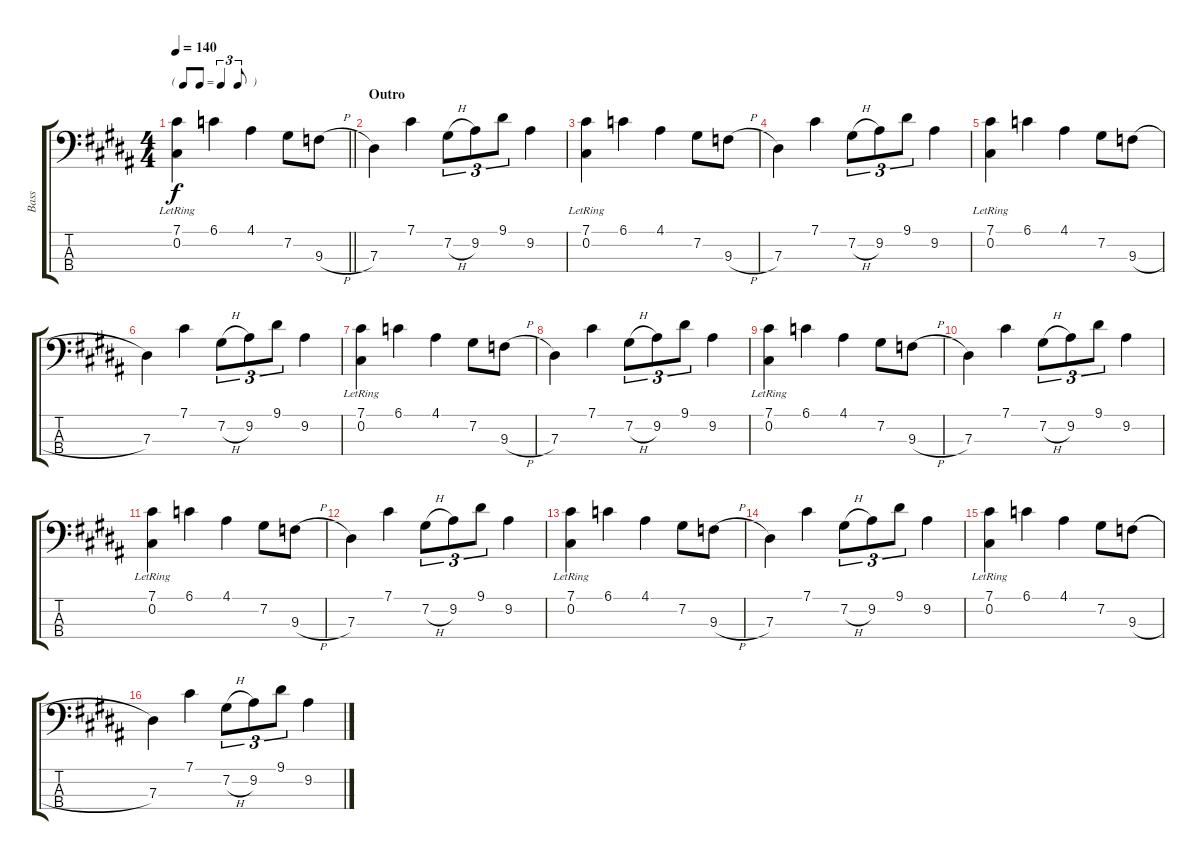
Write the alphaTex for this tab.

\track ("Bass" "Bass") {instrument electricbassfinger}
\staff {score tabs}
\tuning (Gb2 Db2 Ab1 Eb1) {hide}
\ts (4 4)
\tf triplet8th
\tempo 140
\clef f4
\barLineRight lightlight
\ks b
(7.1 0.2{lr}).4{dy f} 6.1.4 4.1.4 7.2.8 9.3{h}.8 |
\section ("" "Outro")
7.3.4 7.1.4 7.2{h}.8{tu (3 2)} 9.2.8{tu (3 2)} 9.1.8{tu (3 2)} 9.2.4 |
(7.1 0.2{lr}).4 6.1.4 4.1.4 7.2.8 9.3{h}.8 |
7.3.4 7.1.4 7.2{h}.8{tu (3 2)} 9.2.8{tu (3 2)} 9.1.8{tu (3 2)} 9.2.4 |
(7.1 0.2{lr}).4 6.1.4 4.1.4 7.2.8 9.3{h}.8 |
7.3.4 7.1.4 7.2{h}.8{tu (3 2)} 9.2.8{tu (3 2)} 9.1.8{tu (3 2)} 9.2.4 |
(7.1 0.2{lr}).4 6.1.4 4.1.4 7.2.8 9.3{h}.8 |
7.3.4 7.1.4 7.2{h}.8{tu (3 2)} 9.2.8{tu (3 2)} 9.1.8{tu (3 2)} 9.2.4 |
(7.1 0.2{lr}).4 6.1.4 4.1.4 7.2.8 9.3{h}.8 |
7.3.4 7.1.4 7.2{h}.8{tu (3 2)} 9.2.8{tu (3 2)} 9.1.8{tu (3 2)} 9.2.4 |
(7.1 0.2{lr}).4 6.1.4 4.1.4 7.2.8 9.3{h}.8 |
7.3.4 7.1.4 7.2{h}.8{tu (3 2)} 9.2.8{tu (3 2)} 9.1.8{tu (3 2)} 9.2.4 |
(7.1 0.2{lr}).4 6.1.4 4.1.4 7.2.8 9.3{h}.8 |
7.3.4{volume 8} 7.1.4 7.2{h}.8{tu (3 2)} 9.2.8{tu (3 2)} 9.1.8{tu (3 2)} 9.2.4 |
(7.1 0.2{lr}).4 6.1.4 4.1.4 7.2.8 9.3{h}.8 |
7.3.4 7.1.4 7.2{h}.8{tu (3 2)} 9.2.8{tu (3 2)} 9.1.8{tu (3 2)} 9.2.4
